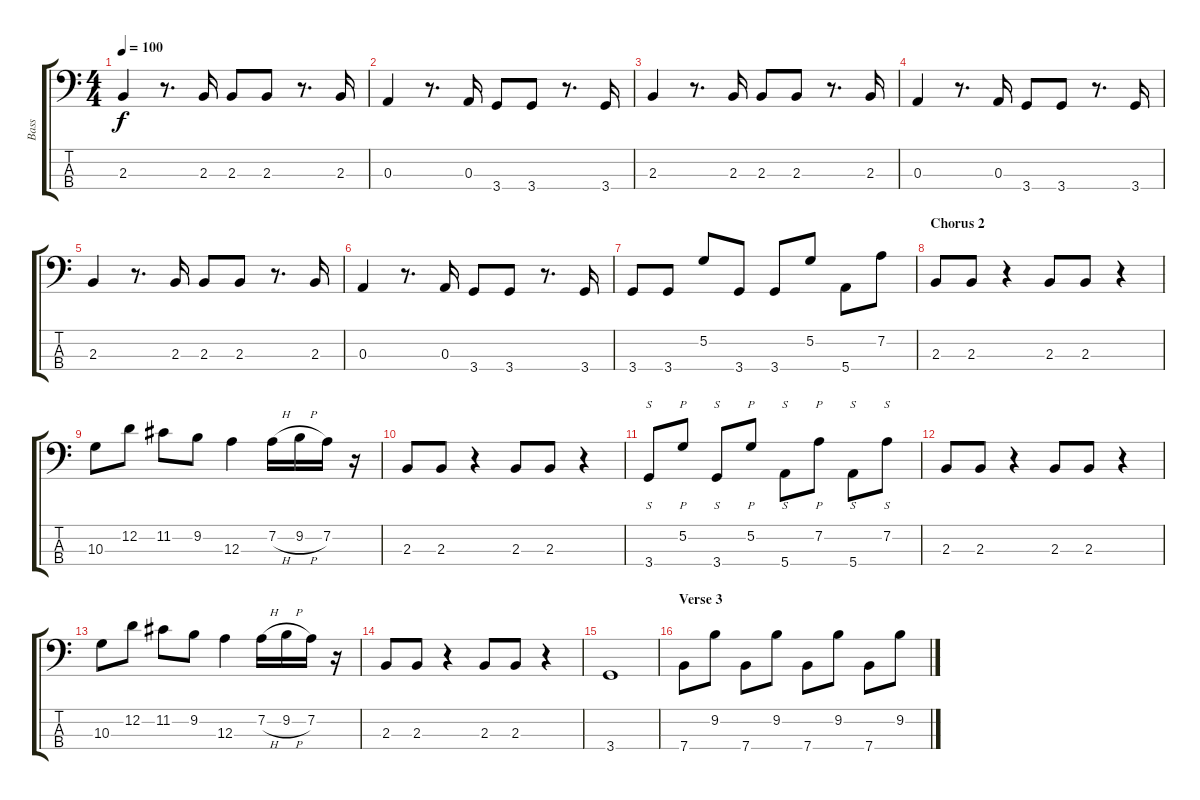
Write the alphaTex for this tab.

\track ("Bass" "Bass") {instrument electricbassfinger}
\staff {score tabs}
\tuning (G2 D2 A1 E1) {hide}
\ts (4 4)
\tempo 100
\clef f4
\ks c
2.3.4{dy f} r.8{d} 2.3.16 2.3.8 2.3.8 r.8{d} 2.3.16 |
0.3.4 r.8{d} 0.3.16 3.4.8 3.4.8 r.8{d} 3.4.16 |
2.3.4 r.8{d} 2.3.16 2.3.8 2.3.8 r.8{d} 2.3.16 |
0.3.4 r.8{d} 0.3.16 3.4.8 3.4.8 r.8{d} 3.4.16 |
2.3.4 r.8{d} 2.3.16 2.3.8 2.3.8 r.8{d} 2.3.16 |
0.3.4 r.8{d} 0.3.16 3.4.8 3.4.8 r.8{d} 3.4.16 |
3.4.8 3.4.8 5.2.8 3.4.8 3.4.8 5.2.8 5.4.8 7.2.8 |
\section ("" "Chorus 2")
2.3.8 2.3.8 r.4 2.3.8 2.3.8 r.4 |
10.3.8 12.2.8 11.2.8 9.2.8 12.3.4 7.2{h}.16 9.2{h}.16 7.2.16 r.16 |
2.3.8 2.3.8 r.4 2.3.8 2.3.8 r.4 |
3.4.8{s} 5.2.8{p} 3.4.8{s} 5.2.8{p} 5.4.8{s} 7.2.8{p} 5.4.8{s} 7.2.8{s} |
2.3.8 2.3.8 r.4 2.3.8 2.3.8 r.4 |
10.3.8 12.2.8 11.2.8 9.2.8 12.3.4 7.2{h}.16 9.2{h}.16 7.2.16 r.16 |
2.3.8 2.3.8 r.4 2.3.8 2.3.8 r.4 |
3.4.1 |
\section ("" "Verse 3")
7.4.8 9.2.8 7.4.8 9.2.8 7.4.8 9.2.8 7.4.8 9.2.8
